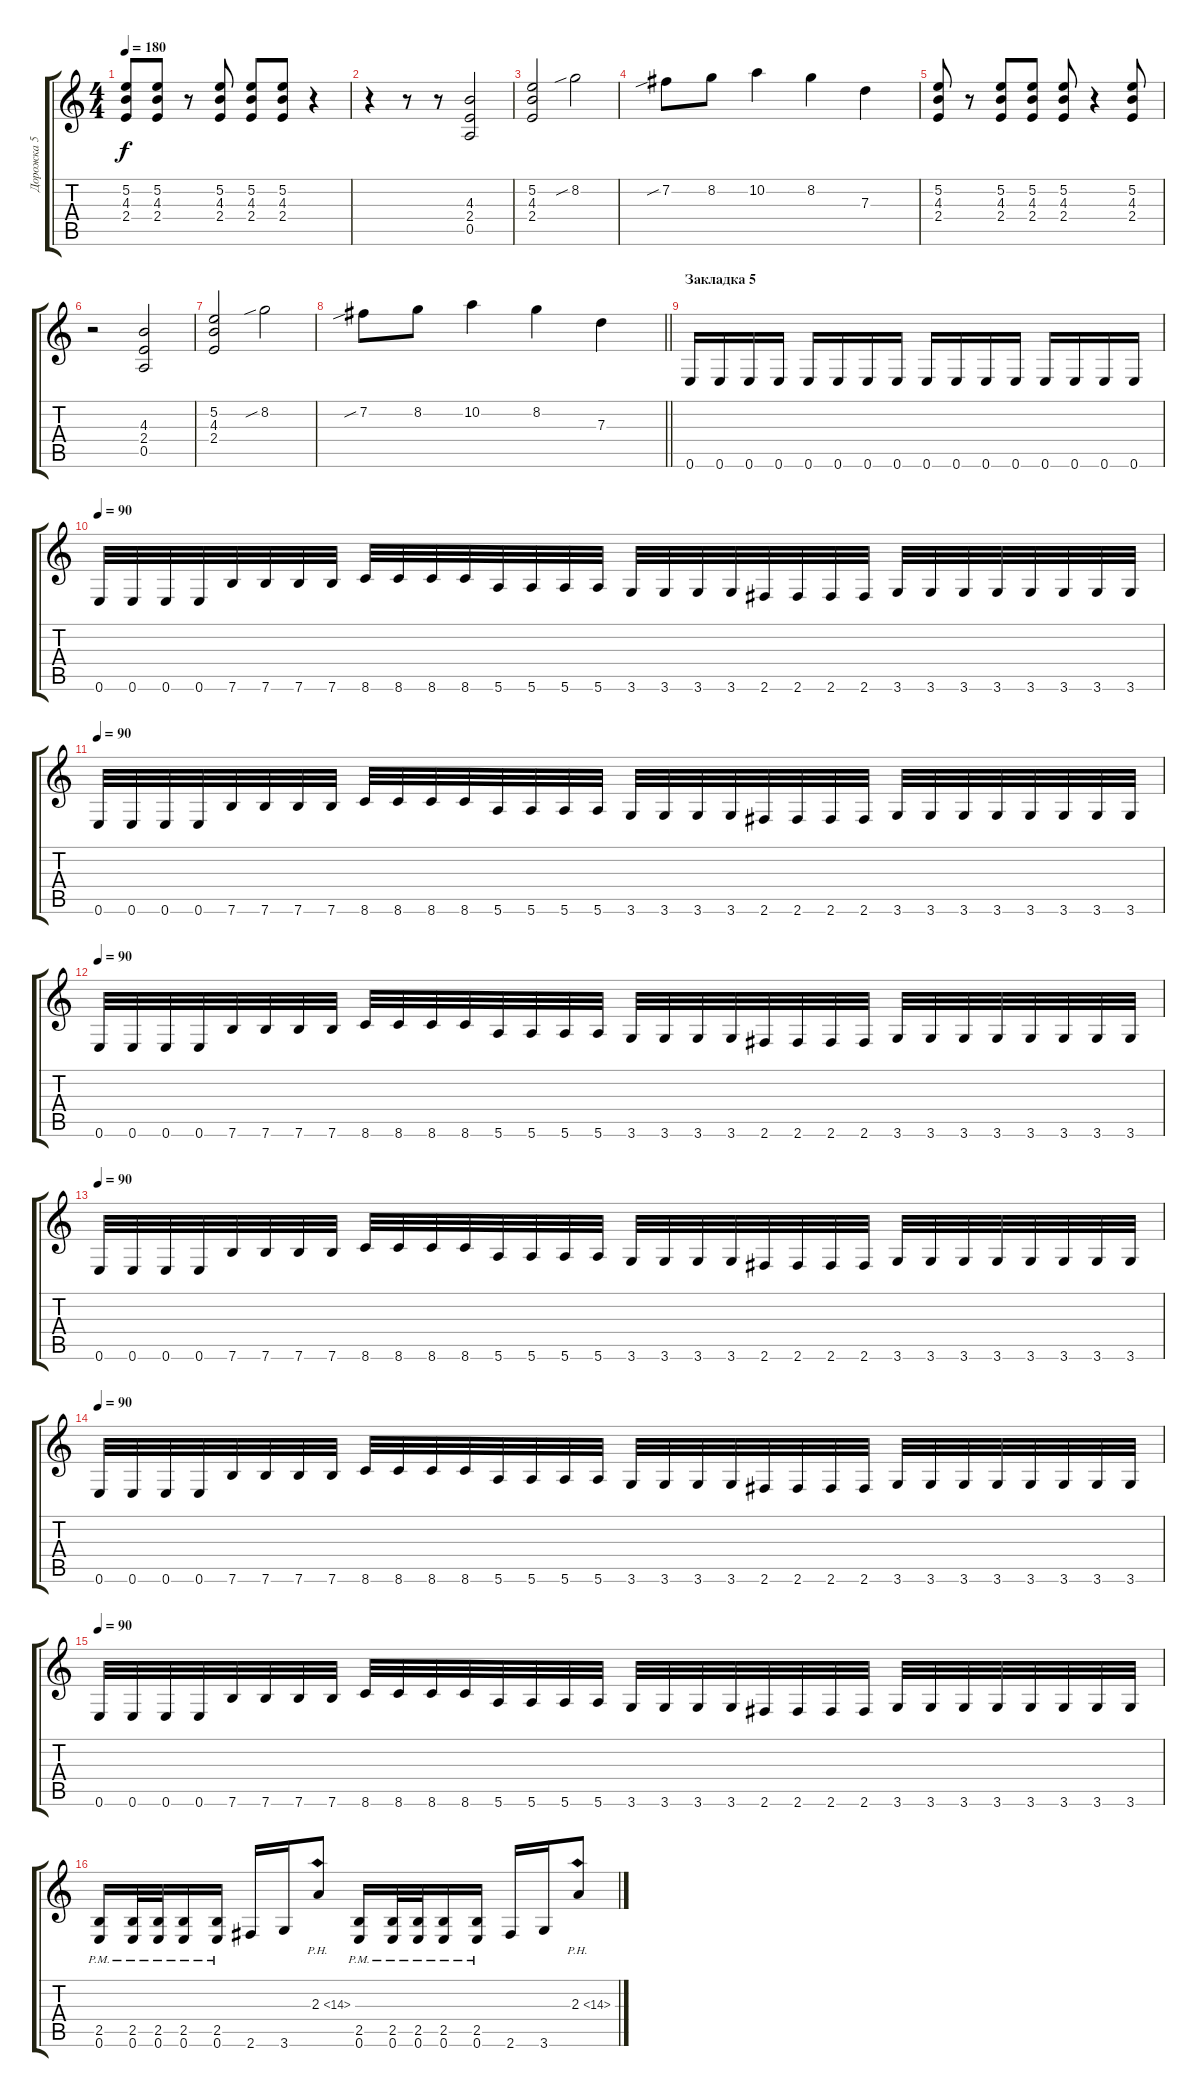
\track ("Дорожка 5" "Дорожка 5") {instrument distortionguitar}
\staff {score tabs}
\tuning (E4 B3 G3 D3 A2 E2) {hide}
\ts (4 4)
\tempo 180
\clef g2
\ks c
(5.2 4.3 2.4).8{dy f} (5.2 4.3 2.4).8 r.8 (5.2 4.3 2.4).8 (5.2 4.3 2.4).8 (5.2 4.3 2.4).8 r.4 |
r.4 r.8 r.8 (4.3 2.4 0.5).2 |
(5.2 4.3 2.4).2 8.2{sib}.2 |
7.2{sib}.8 8.2.8 10.2.4 8.2.4 7.3.4 |
(5.2 4.3 2.4).8 r.8 (5.2 4.3 2.4).8 (5.2 4.3 2.4).8 (5.2 4.3 2.4).8 r.4 (5.2 4.3 2.4).8 |
r.2 (4.3 2.4 0.5).2 |
(5.2 4.3 2.4).2 8.2{sib}.2 |
\barLineRight lightlight
7.2{sib}.8 8.2.8 10.2.4 8.2.4 7.3.4 |
\section ("" "Закладка 5")
0.6.16 0.6.16 0.6.16 0.6.16 0.6.16 0.6.16 0.6.16 0.6.16 0.6.16 0.6.16 0.6.16 0.6.16 0.6.16 0.6.16 0.6.16 0.6.16 |
\tempo 90
0.6.32 0.6.32 0.6.32 0.6.32 7.6.32 7.6.32 7.6.32 7.6.32 8.6.32 8.6.32 8.6.32 8.6.32 5.6.32 5.6.32 5.6.32 5.6.32 3.6.32 3.6.32 3.6.32 3.6.32 2.6.32 2.6.32 2.6.32 2.6.32 3.6.32 3.6.32 3.6.32 3.6.32 3.6.32 3.6.32 3.6.32 3.6.32 |
\tempo 90
0.6.32 0.6.32 0.6.32 0.6.32 7.6.32 7.6.32 7.6.32 7.6.32 8.6.32 8.6.32 8.6.32 8.6.32 5.6.32 5.6.32 5.6.32 5.6.32 3.6.32 3.6.32 3.6.32 3.6.32 2.6.32 2.6.32 2.6.32 2.6.32 3.6.32 3.6.32 3.6.32 3.6.32 3.6.32 3.6.32 3.6.32 3.6.32 |
\tempo 90
0.6.32 0.6.32 0.6.32 0.6.32 7.6.32 7.6.32 7.6.32 7.6.32 8.6.32 8.6.32 8.6.32 8.6.32 5.6.32 5.6.32 5.6.32 5.6.32 3.6.32 3.6.32 3.6.32 3.6.32 2.6.32 2.6.32 2.6.32 2.6.32 3.6.32 3.6.32 3.6.32 3.6.32 3.6.32 3.6.32 3.6.32 3.6.32 |
\tempo 90
0.6.32 0.6.32 0.6.32 0.6.32 7.6.32 7.6.32 7.6.32 7.6.32 8.6.32 8.6.32 8.6.32 8.6.32 5.6.32 5.6.32 5.6.32 5.6.32 3.6.32 3.6.32 3.6.32 3.6.32 2.6.32 2.6.32 2.6.32 2.6.32 3.6.32 3.6.32 3.6.32 3.6.32 3.6.32 3.6.32 3.6.32 3.6.32 |
\tempo 90
0.6.32 0.6.32 0.6.32 0.6.32 7.6.32 7.6.32 7.6.32 7.6.32 8.6.32 8.6.32 8.6.32 8.6.32 5.6.32 5.6.32 5.6.32 5.6.32 3.6.32 3.6.32 3.6.32 3.6.32 2.6.32 2.6.32 2.6.32 2.6.32 3.6.32 3.6.32 3.6.32 3.6.32 3.6.32 3.6.32 3.6.32 3.6.32 |
\tempo 90
0.6.32 0.6.32 0.6.32 0.6.32 7.6.32 7.6.32 7.6.32 7.6.32 8.6.32 8.6.32 8.6.32 8.6.32 5.6.32 5.6.32 5.6.32 5.6.32 3.6.32 3.6.32 3.6.32 3.6.32 2.6.32 2.6.32 2.6.32 2.6.32 3.6.32 3.6.32 3.6.32 3.6.32 3.6.32 3.6.32 3.6.32 3.6.32 |
(2.5{pm} 0.6{pm}).16 (2.5{pm} 0.6{pm}).32 (2.5{pm} 0.6{pm}).32 (2.5{pm} 0.6{pm}).16 (2.5{pm} 0.6{pm}).16 2.6.16 3.6.16 2.3{ph 12}.8 (2.5{pm} 0.6{pm}).16 (2.5{pm} 0.6{pm}).32 (2.5{pm} 0.6{pm}).32 (2.5{pm} 0.6{pm}).16 (2.5{pm} 0.6{pm}).16 2.6.16 3.6.16 2.3{ph 12}.8
